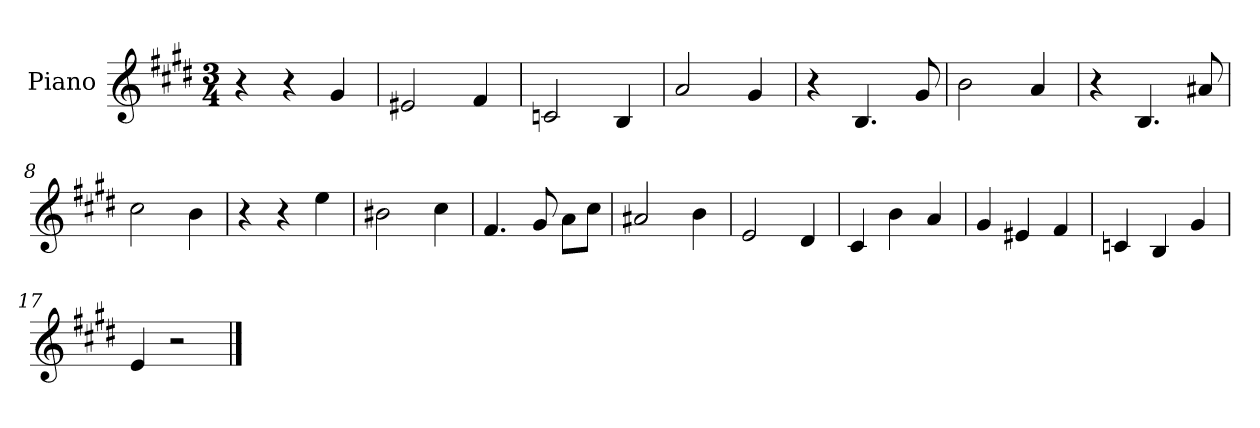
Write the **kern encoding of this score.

**kern
*part1
*staff1
*I"Piano
*I'Pno
*clefG2
*k[f#c#g#d#]
*M3/4
=1
4r
4r
4g#/
=2
2e#X/
4f#/
=3
2cn/
4B/
=4
2a/
4g#/
=5
4r
4.B/
8g#/
=6
2b\
4a/
=7
4r
4.B/
8a#X/
=8
2cc#\
4b\
=9
4r
4r
4ee\
=10
2b#X\
4cc#\
=11
4.f#/
8g#/
8a\L
8cc#\J
=12
2a#X/
4b\
=13
2e/
4d#/
=14
4c#/
4b\
4a/
=15
4g#/
4e#X/
4f#/
=16
4cn/
4B/
4g#/
=17
4e/
2r
==
*-
